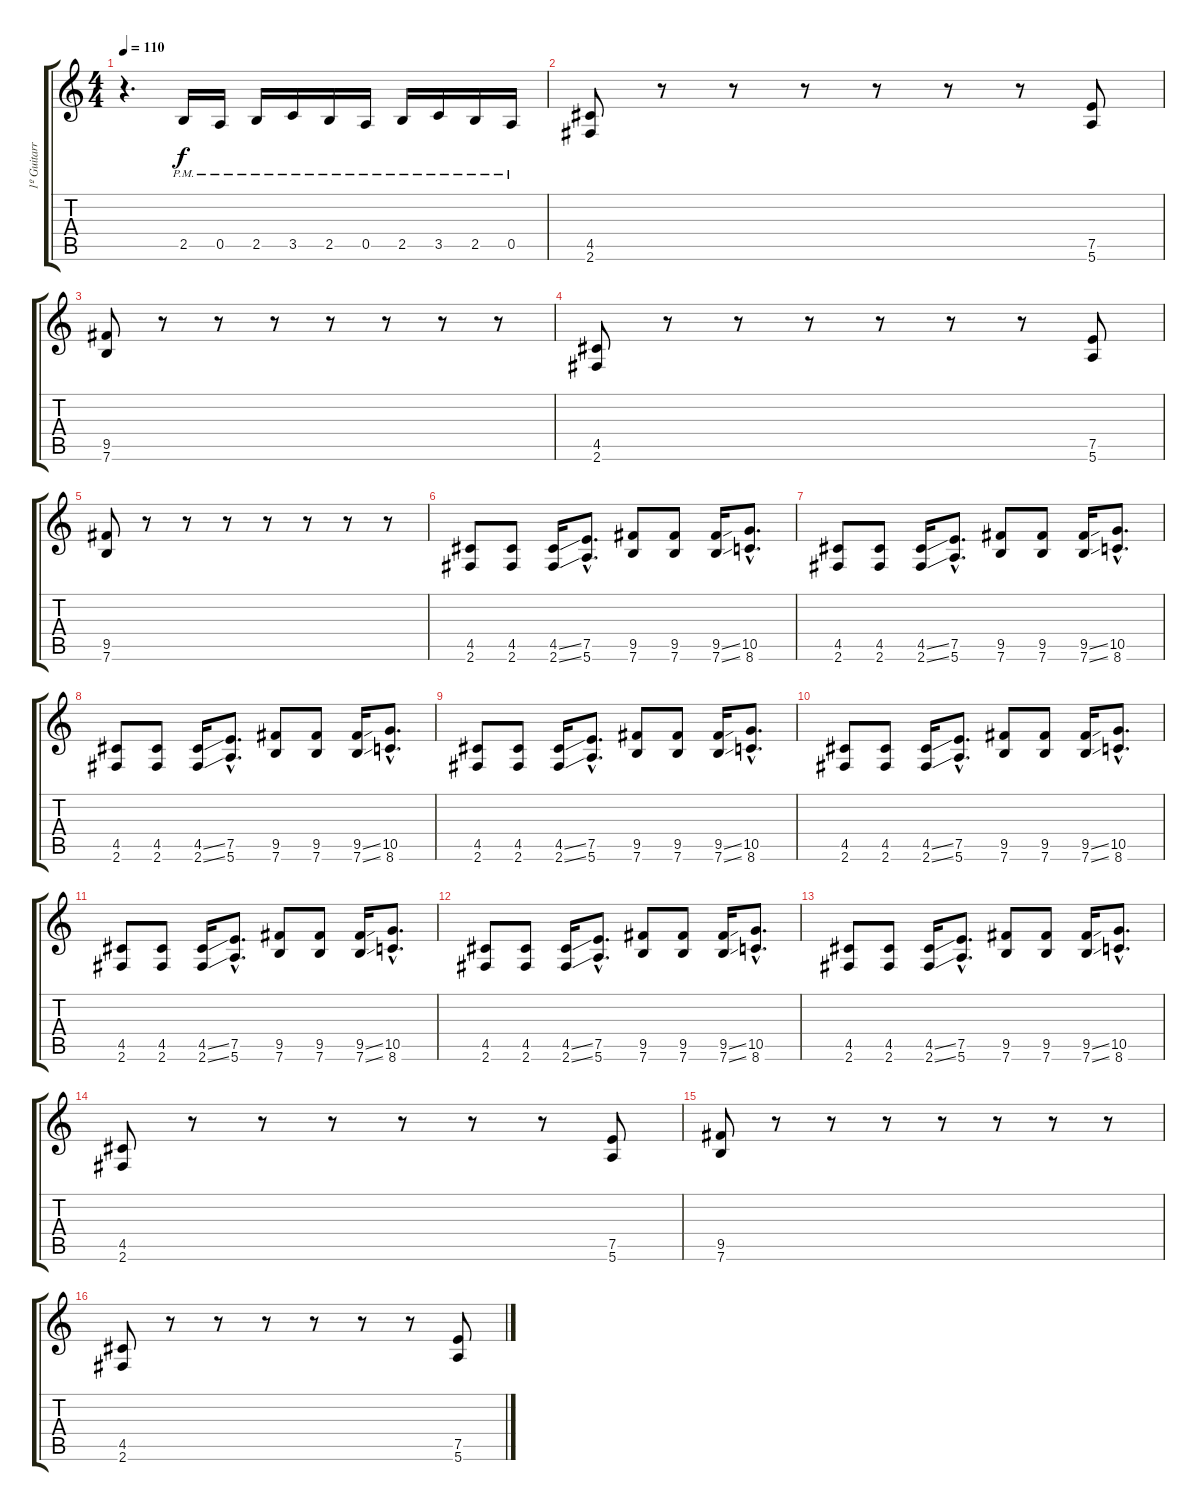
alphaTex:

\track ("1º Guitarra" "1º Guitarr") {instrument overdrivenguitar}
\staff {score tabs}
\tuning (E4 B3 G3 D3 A2 E2) {hide}
\ts (4 4)
\tempo 110
\clef g2
\ks c
r.4{d dy f instrument overdrivenguitar} 2.5{pm}.16 0.5{pm}.16 2.5{pm}.16 3.5{pm}.16 2.5{pm}.16 0.5{pm}.16 2.5{pm}.16 3.5{pm}.16 2.5{pm}.16 0.5{pm}.16 |
(4.5 2.6).8{instrument distortionguitar} r.8 r.8 r.8 r.8 r.8 r.8 (7.5 5.6).8 |
(9.5 7.6).8 r.8 r.8 r.8 r.8 r.8 r.8 r.8 |
(4.5 2.6).8{instrument distortionguitar} r.8 r.8 r.8 r.8 r.8 r.8 (7.5 5.6).8 |
(9.5 7.6).8 r.8 r.8 r.8 r.8 r.8 r.8 r.8 |
(4.5 2.6).8{instrument distortionguitar} (4.5 2.6).8 (4.5{ss} 2.6{ss}).16 (7.5{hac} 5.6{hac}).8{d} (9.5 7.6).8 (9.5 7.6).8 (9.5{ss} 7.6{ss}).16 (10.5{hac} 8.6{hac}).8{d} |
(4.5 2.6).8{instrument distortionguitar} (4.5 2.6).8 (4.5{ss} 2.6{ss}).16 (7.5{hac} 5.6{hac}).8{d} (9.5 7.6).8 (9.5 7.6).8 (9.5{ss} 7.6{ss}).16 (10.5{hac} 8.6{hac}).8{d} |
(4.5 2.6).8{instrument distortionguitar} (4.5 2.6).8 (4.5{ss} 2.6{ss}).16 (7.5{hac} 5.6{hac}).8{d} (9.5 7.6).8 (9.5 7.6).8 (9.5{ss} 7.6{ss}).16 (10.5{hac} 8.6{hac}).8{d} |
(4.5 2.6).8{instrument distortionguitar} (4.5 2.6).8 (4.5{ss} 2.6{ss}).16 (7.5{hac} 5.6{hac}).8{d} (9.5 7.6).8 (9.5 7.6).8 (9.5{ss} 7.6{ss}).16 (10.5{hac} 8.6{hac}).8{d} |
(4.5 2.6).8{instrument distortionguitar} (4.5 2.6).8 (4.5{ss} 2.6{ss}).16 (7.5{hac} 5.6{hac}).8{d} (9.5 7.6).8 (9.5 7.6).8 (9.5{ss} 7.6{ss}).16 (10.5{hac} 8.6{hac}).8{d} |
(4.5 2.6).8{instrument distortionguitar} (4.5 2.6).8 (4.5{ss} 2.6{ss}).16 (7.5{hac} 5.6{hac}).8{d} (9.5 7.6).8 (9.5 7.6).8 (9.5{ss} 7.6{ss}).16 (10.5{hac} 8.6{hac}).8{d} |
(4.5 2.6).8{instrument distortionguitar} (4.5 2.6).8 (4.5{ss} 2.6{ss}).16 (7.5{hac} 5.6{hac}).8{d} (9.5 7.6).8 (9.5 7.6).8 (9.5{ss} 7.6{ss}).16 (10.5{hac} 8.6{hac}).8{d} |
(4.5 2.6).8{instrument distortionguitar} (4.5 2.6).8 (4.5{ss} 2.6{ss}).16 (7.5{hac} 5.6{hac}).8{d} (9.5 7.6).8 (9.5 7.6).8 (9.5{ss} 7.6{ss}).16 (10.5{hac} 8.6{hac}).8{d} |
(4.5 2.6).8{instrument distortionguitar} r.8 r.8 r.8 r.8 r.8 r.8 (7.5 5.6).8 |
(9.5 7.6).8 r.8 r.8 r.8 r.8 r.8 r.8 r.8 |
(4.5 2.6).8{instrument distortionguitar} r.8 r.8 r.8 r.8 r.8 r.8 (7.5 5.6).8
